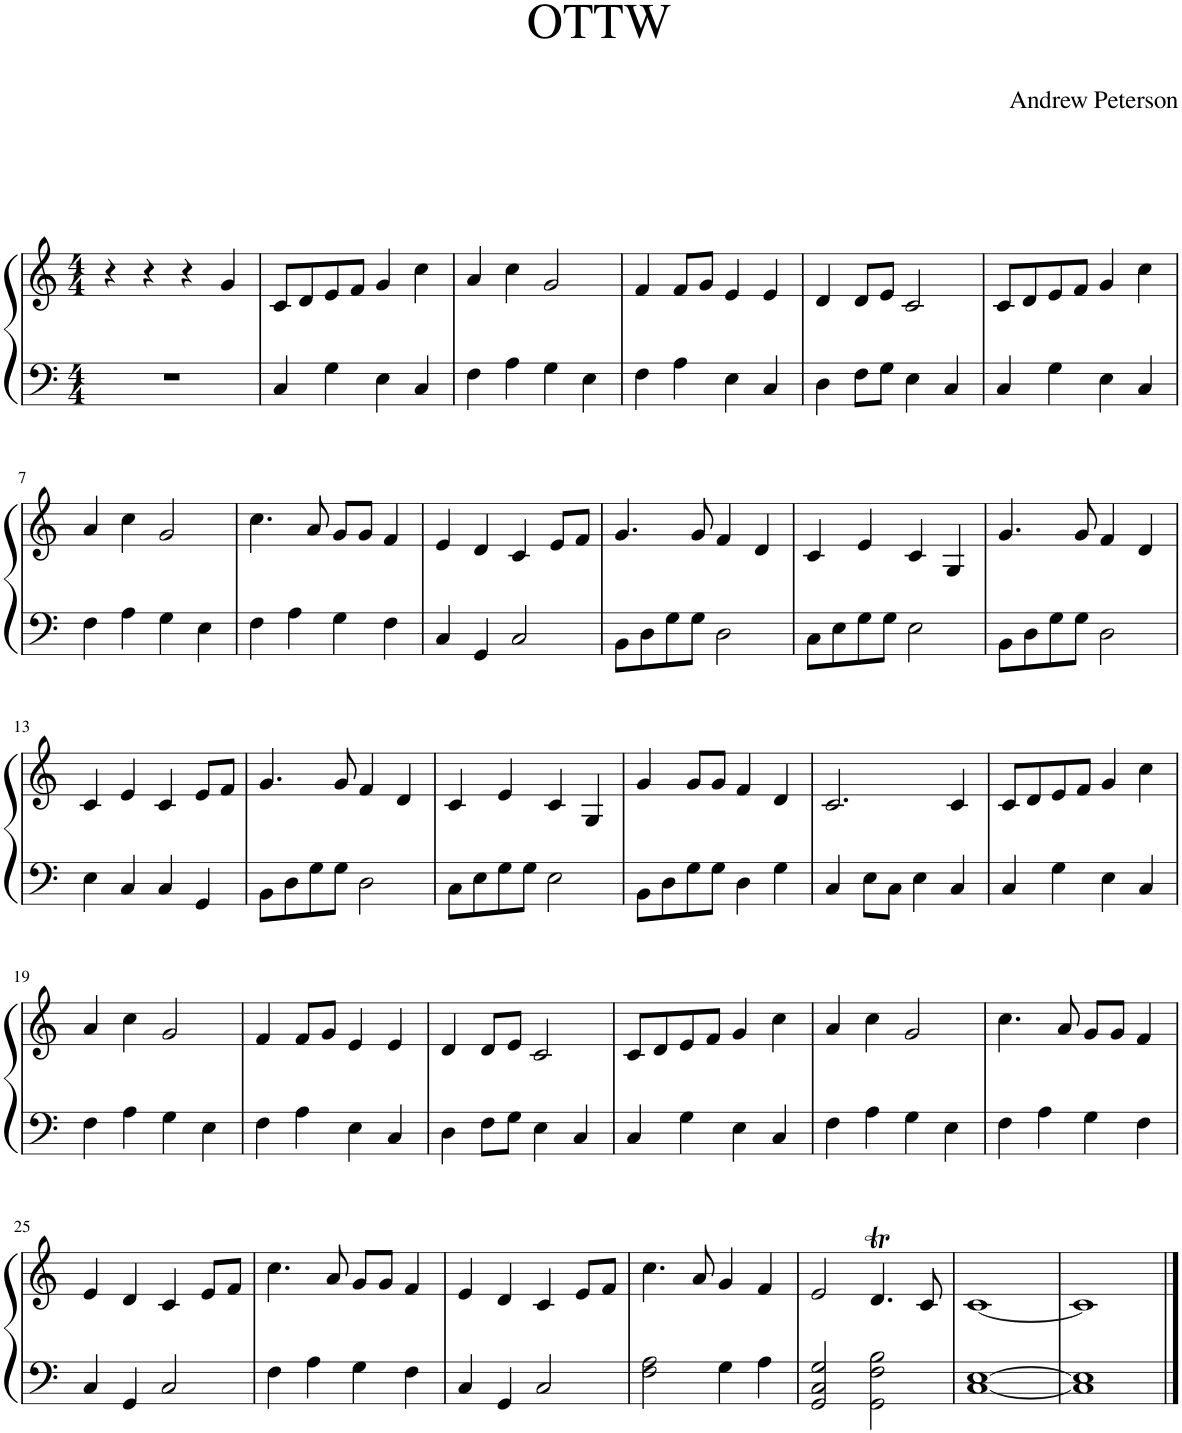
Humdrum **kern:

**kern	**kern
*part1	*part1
*staff2	*staff1
*I"Piano	*
*I'Pno.	*
*clefF4	*clefG2
*k[]	*k[]
*M4/4	*M4/4
=1	=1
1r	4r
.	4r
.	4r
.	4g/
=2	=2
4C/	8c/L
.	8d/
4G\	8e/
.	8f/J
4E\	4g/
4C/	4cc\
=3	=3
4F\	4a/
4A\	4cc\
4G\	2g/
4E\	.
=4	=4
4F\	4f/
4A\	8f/L
.	8g/J
4E\	4e/
4C/	4e/
=5	=5
4D\	4d/
8F\L	8d/L
8G\J	8e/J
4E\	2c/
4C/	.
=6	=6
4C/	8c/L
.	8d/
4G\	8e/
.	8f/J
4E\	4g/
4C/	4cc\
!!LO:LB:g=z
=7	=7
4F\	4a/
4A\	4cc\
4G\	2g/
4E\	.
=8	=8
4F\	4.cc\
4A\	.
.	8a/
4G\	8g/L
.	8g/J
4F\	4f/
=9	=9
4C/	4e/
4GG/	4d/
2C/	4c/
.	8e/L
.	8f/J
=10	=10
8BB\L	4.g/
8D\	.
8G\	.
8G\J	8g/
2D\	4f/
.	4d/
=11	=11
8C\L	4c/
8E\	.
8G\	4e/
8G\J	.
2E\	4c/
.	4G/
=12	=12
8BB\L	4.g/
8D\	.
8G\	.
8G\J	8g/
2D\	4f/
.	4d/
!!LO:LB:g=z
=13	=13
4E\	4c/
4C/	4e/
4C/	4c/
4GG/	8e/L
.	8f/J
=14	=14
8BB\L	4.g/
8D\	.
8G\	.
8G\J	8g/
2D\	4f/
.	4d/
=15	=15
8C\L	4c/
8E\	.
8G\	4e/
8G\J	.
2E\	4c/
.	4G/
=16	=16
8BB\L	4g/
8D\	.
8G\	8g/L
8G\J	8g/J
4D\	4f/
4G\	4d/
=17	=17
4C/	2.c/
8E\L	.
8C\J	.
4E\	.
4C/	4c/
=18	=18
4C/	8c/L
.	8d/
4G\	8e/
.	8f/J
4E\	4g/
4C/	4cc\
!!LO:LB:g=z
=19	=19
4F\	4a/
4A\	4cc\
4G\	2g/
4E\	.
=20	=20
4F\	4f/
4A\	8f/L
.	8g/J
4E\	4e/
4C/	4e/
=21	=21
4D\	4d/
8F\L	8d/L
8G\J	8e/J
4E\	2c/
4C/	.
=22	=22
4C/	8c/L
.	8d/
4G\	8e/
.	8f/J
4E\	4g/
4C/	4cc\
=23	=23
4F\	4a/
4A\	4cc\
4G\	2g/
4E\	.
=24	=24
4F\	4.cc\
4A\	.
.	8a/
4G\	8g/L
.	8g/J
4F\	4f/
!!LO:LB:g=z
=25	=25
4C/	4e/
4GG/	4d/
2C/	4c/
.	8e/L
.	8f/J
=26	=26
4F\	4.cc\
4A\	.
.	8a/
4G\	8g/L
.	8g/J
4F\	4f/
=27	=27
4C/	4e/
4GG/	4d/
2C/	4c/
.	8e/L
.	8f/J
=28	=28
2F\ 2A\	4.cc\
.	8a/
4G\	4g/
4A\	4f/
=29	=29
2GG/ 2C/ 2G/	2e/
2GG\ 2F\ 2B\	4.dT/
.	8c/
=30	=30
[1C [1E	[1c
=31	=31
1C] 1E]	1c]
==	==
*-	*-
